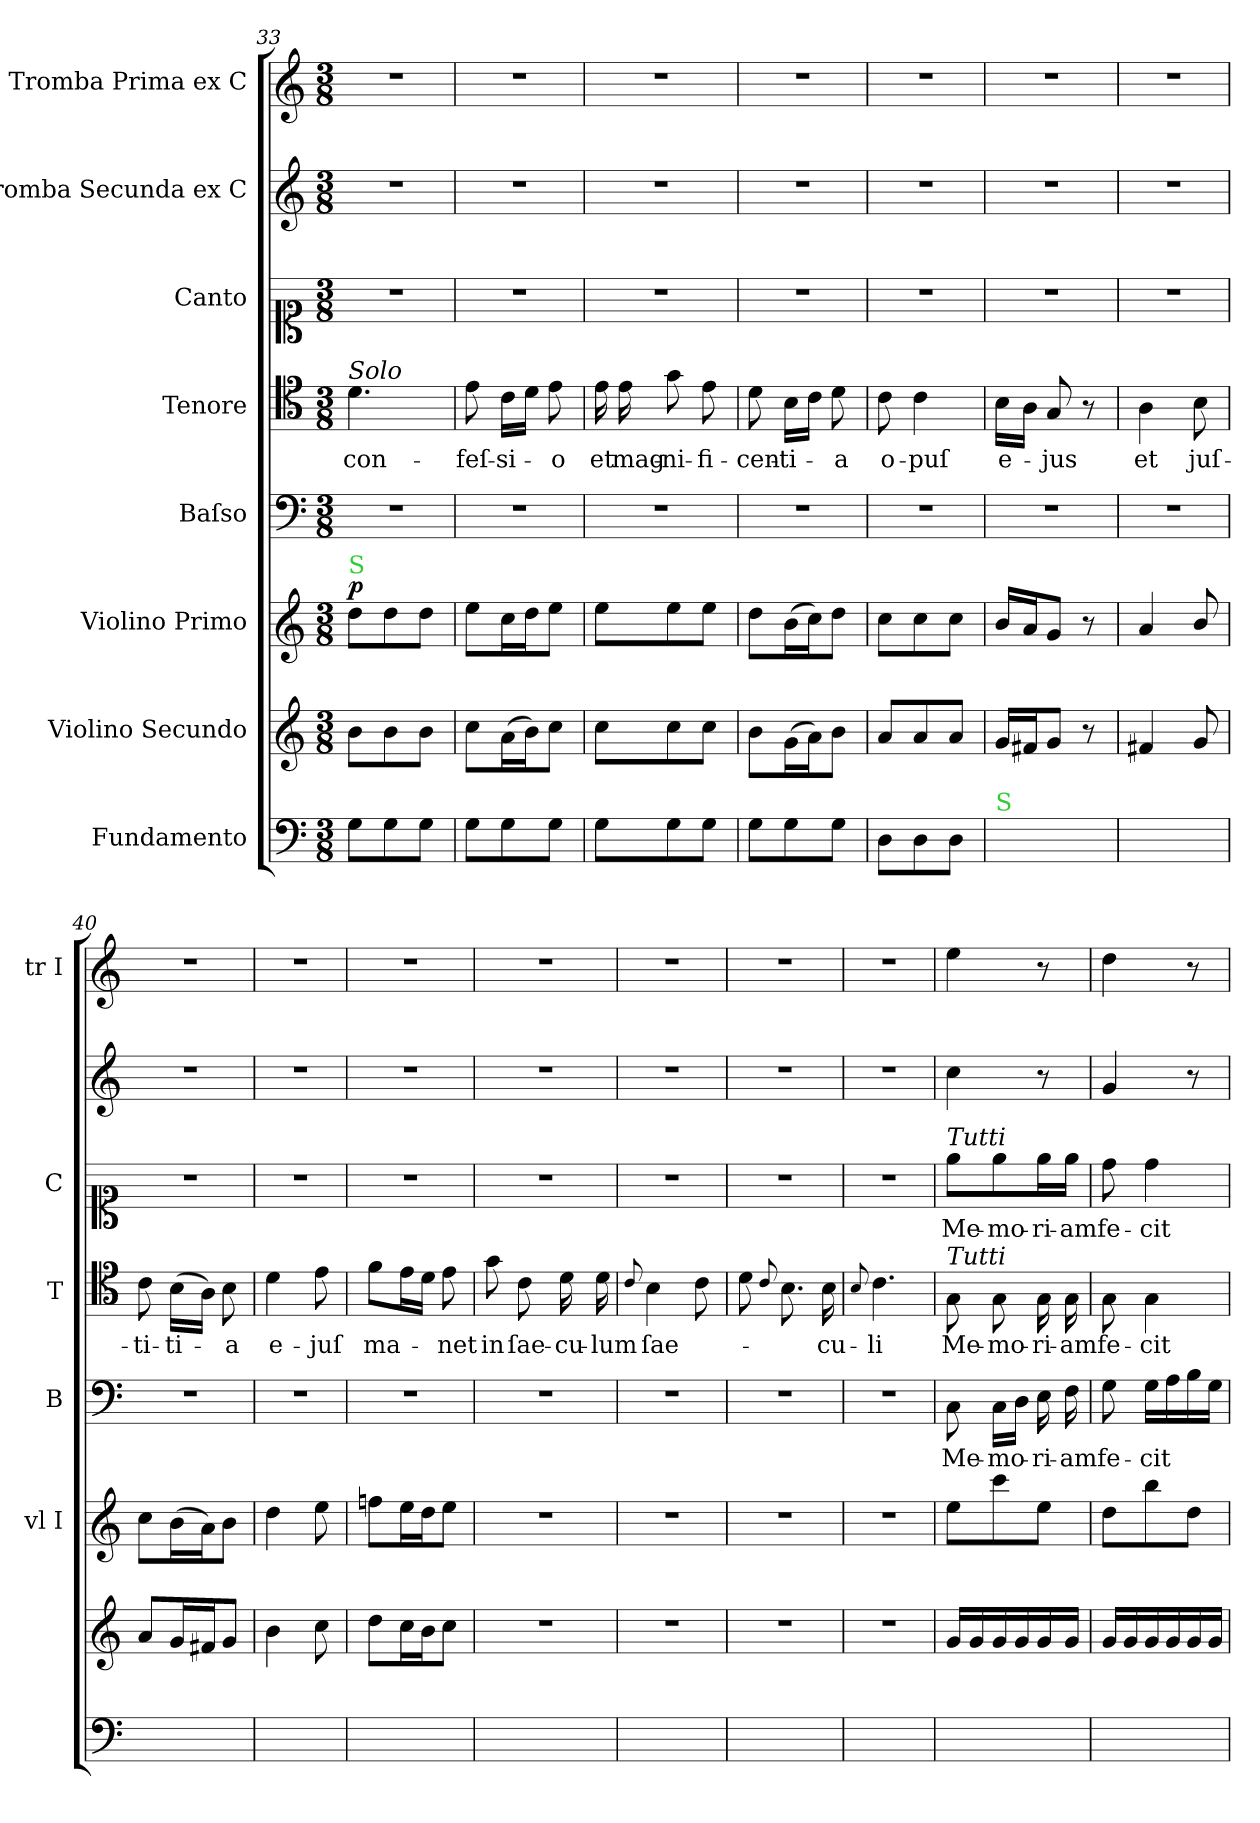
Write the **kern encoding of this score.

**kern	**kern	**kern	**dynam	**kern	**text	**kern	**text	**kern	**text	**kern	**kern
*part8	*part7	*part6	*part6	*part5	*part5	*part4	*part4	*part3	*part3	*part2	*part1
*staff8	*staff7	*staff6	*staff6	*staff5	*staff5	*staff4	*staff4	*staff3	*staff3	*staff2	*staff1
*I"Fundamento	*I"Violino Secundo	*I"Violino Primo	*	*I"Baſso	*	*I"Tenore	*	*I"Canto	*	*I"Tromba Secunda ex C	*I"Tromba Prima ex C
*	*	*I'vl I	*	*I'B	*	*I'T	*	*I'C	*	*	*I'tr I
*clefF4	*clefG2	*clefG2	*	*clefF4	*	*clefC4	*	*clefC1	*	*clefG2	*clefG2
*k[]	*k[]	*k[]	*	*k[]	*	*k[]	*	*k[]	*	*k[]	*k[]
*C:	*C:	*C:	*	*C:	*	*C:	*	*C:	*	*C:	*C:
*M3/8	*M3/8	*M3/8	*	*M3/8	*	*M3/8	*	*M3/8	*	*M3/8	*M3/8
=33	=33	=33	=33	=33	=33	=33	=33	=33	=33	=33	=33
!	!	!	!	!	!	!LO:TX:a:i:t=Solo	!	!	!	!	!
!	!	!LO:TX:a:color=limegreen:t=S	!	!	!	!	!	!	!	!	!
!	!	!	!LO:DY:a	!	!	!	!	!LO:N:vis=00	!	!	!
8G\L	8b\L	8dd\L	p	4.r	.	4.d\	con-	4.r	.	4.r	4.r
8G\	8b\	8dd\	.	.	.	.	.	.	.	.	.
8G\J	8b\J	8dd\J	.	.	.	.	.	.	.	.	.
=34	=34	=34	=34	=34	=34	=34	=34	=34	=34	=34	=34
8G\L	8cc\L	8ee\L	.	4.r	.	8e\	-feſ-	4.r	.	4.r	4.r
8G\	(16a\L	16cc\L	.	.	.	16c\LL	-si-	.	.	.	.
.	16b\J)	16dd\J	.	.	.	16d\JJ	.	.	.	.	.
8G\J	8cc\J	8ee\J	.	.	.	8e\	-o	.	.	.	.
=35	=35	=35	=35	=35	=35	=35	=35	=35	=35	=35	=35
8G\L	8cc\L	8ee\L	.	4.r	.	16e\	et	4.r	.	4.r	4.r
.	.	.	.	.	.	16e\	mag-	.	.	.	.
8G\	8cc\	8ee\	.	.	.	8g\	-ni-	.	.	.	.
8G\J	8cc\J	8ee\J	.	.	.	8e\	-fi-	.	.	.	.
=36	=36	=36	=36	=36	=36	=36	=36	=36	=36	=36	=36
8G\L	8b\L	8dd\L	.	4.r	.	8d\	-cen-	4.r	.	4.r	4.r
8G\	(16g\L	(16b\L	.	.	.	16B\LL	-ti-	.	.	.	.
.	16a\J)	16cc\J)	.	.	.	16c\JJ	.	.	.	.	.
8G\J	8b\J	8dd\J	.	.	.	8d\	-a	.	.	.	.
=37	=37	=37	=37	=37	=37	=37	=37	=37	=37	=37	=37
8D\L	8a/L	8cc\L	.	4.r	.	8c\	o-	4.r	.	4.r	4.r
8D\	8a/	8cc\	.	.	.	4c\	-puſ	.	.	.	.
8D\J	8a/J	8cc\J	.	.	.	.	.	.	.	.	.
=38	=38	=38	=38	=38	=38	=38	=38	=38	=38	=38	=38
!LO:TX:a:color=limegreen:t=S	!	!	!	!	!	!	!	!	!	!	!
4.ryy	16g/LL	16b/LL	.	4.r	.	16B\LL	e-	4.r	.	4.r	4.r
.	16f#X/J	16a/J	.	.	.	16A\JJ	.	.	.	.	.
.	8g/J	8g/J	.	.	.	8G/	-jus	.	.	.	.
.	8r	8r	.	.	.	8r	.	.	.	.	.
=39	=39	=39	=39	=39	=39	=39	=39	=39	=39	=39	=39
4.ryy	4f#X/	4a/	.	4.r	.	4A\	et	4.r	.	4.r	4.r
.	8g/	8b/	.	.	.	8B\	juſ-	.	.	.	.
=40	=40	=40	=40	=40	=40	=40	=40	=40	=40	=40	=40
4.ryy	8a/L	8cc\L	.	4.r	.	8c\	-ti-	4.r	.	4.r	4.r
.	16g/L	(16b\L	.	.	.	(16B\LL	-ti-	.	.	.	.
.	16f#X/J	16a\J)	.	.	.	16A\JJ)	.	.	.	.	.
.	8g/J	8b\J	.	.	.	8B\	-a	.	.	.	.
=41	=41	=41	=41	=41	=41	=41	=41	=41	=41	=41	=41
4.ryy	4b\	4dd\	.	4.r	.	4d\	e-	4.r	.	4.r	4.r
.	8cc\	8ee\	.	.	.	8e\	-juſ	.	.	.	.
=42	=42	=42	=42	=42	=42	=42	=42	=42	=42	=42	=42
4.ryy	8dd\L	8ffn\L	.	4.r	.	8f\L	ma-	4.r	.	4.r	4.r
.	16cc\L	16ee\L	.	.	.	16e\L	.	.	.	.	.
.	16b\J	16dd\J	.	.	.	16d\JJ	.	.	.	.	.
.	8cc\J	8ee\J	.	.	.	8e\	-net	.	.	.	.
=43	=43	=43	=43	=43	=43	=43	=43	=43	=43	=43	=43
4.ryy	4.r	4.r	.	4.r	.	8g\	in	4.r	.	4.r	4.r
.	.	.	.	.	.	8c\	ſae-	.	.	.	.
.	.	.	.	.	.	16d\	-cu-	.	.	.	.
.	.	.	.	.	.	16d\	-lum	.	.	.	.
=44	=44	=44	=44	=44	=44	=44	=44	=44	=44	=44	=44
.	.	.	.	.	.	8qqc/	.	.	.	.	.
4.ryy	4.r	4.r	.	4.r	.	4B\	ſae-	4.r	.	4.r	4.r
.	.	.	.	.	.	8c\	.	.	.	.	.
=45	=45	=45	=45	=45	=45	=45	=45	=45	=45	=45	=45
4.ryy	4.r	4.r	.	4.r	.	8d\	.	4.r	.	4.r	4.r
.	.	.	.	.	.	8qqc/	.	.	.	.	.
.	.	.	.	.	.	8.B\	.	.	.	.	.
.	.	.	.	.	.	16B\	-cu-	.	.	.	.
=46	=46	=46	=46	=46	=46	=46	=46	=46	=46	=46	=46
.	.	.	.	.	.	8qqB/	.	.	.	.	.
4.ryy	4.r	4.r	.	4.r	.	4.c\	-li	4.r	.	4.r	4.r
=47	=47	=47	=47	=47	=47	=47	=47	=47	=47	=47	=47
!	!	!	!	!	!	!	!	!LO:TX:a:i:t=Tutti	!	!	!
!	!	!	!	!	!	!LO:TX:a:i:t=Tutti	!	!	!	!	!
4.ryy	16g/LL	8ee\L	.	8C\	Me-	8G\	Me-	8ee\L	Me-	4cc\	4ee\
.	16g/	.	.	.	.	.	.	.	.	.	.
.	16g/	8ccc\	.	16C\LL	-mo-	8G\	-mo-	8ee\	-mo-	.	.
.	16g/	.	.	16D\JJ	.	.	.	.	.	.	.
.	16g/	8ee\J	.	16E\	-ri-	16G\	-ri-	16ee\L	-ri-	8r	8r
.	16g/JJ	.	.	16F\	-am	16G\	-am	16ee\JJ	-am	.	.
=48	=48	=48	=48	=48	=48	=48	=48	=48	=48	=48	=48
4.ryy	16g/LL	8dd\L	.	8G\	fe-	8G\	fe-	8dd\	fe-	4g/	4dd\
.	16g/	.	.	.	.	.	.	.	.	.	.
.	16g/	8bb\	.	16G\LL	-cit	4G\	-cit	4dd\	-cit	.	.
.	16g/	.	.	16A\	.	.	.	.	.	.	.
.	16g/	8dd\J	.	16B\	.	.	.	.	.	8r	8r
.	16g/JJ	.	.	16G\JJ	.	.	.	.	.	.	.
=	=	=	=	=	=	=	=	=	=	=	=
*-	*-	*-	*-	*-	*-	*-	*-	*-	*-	*-	*-
